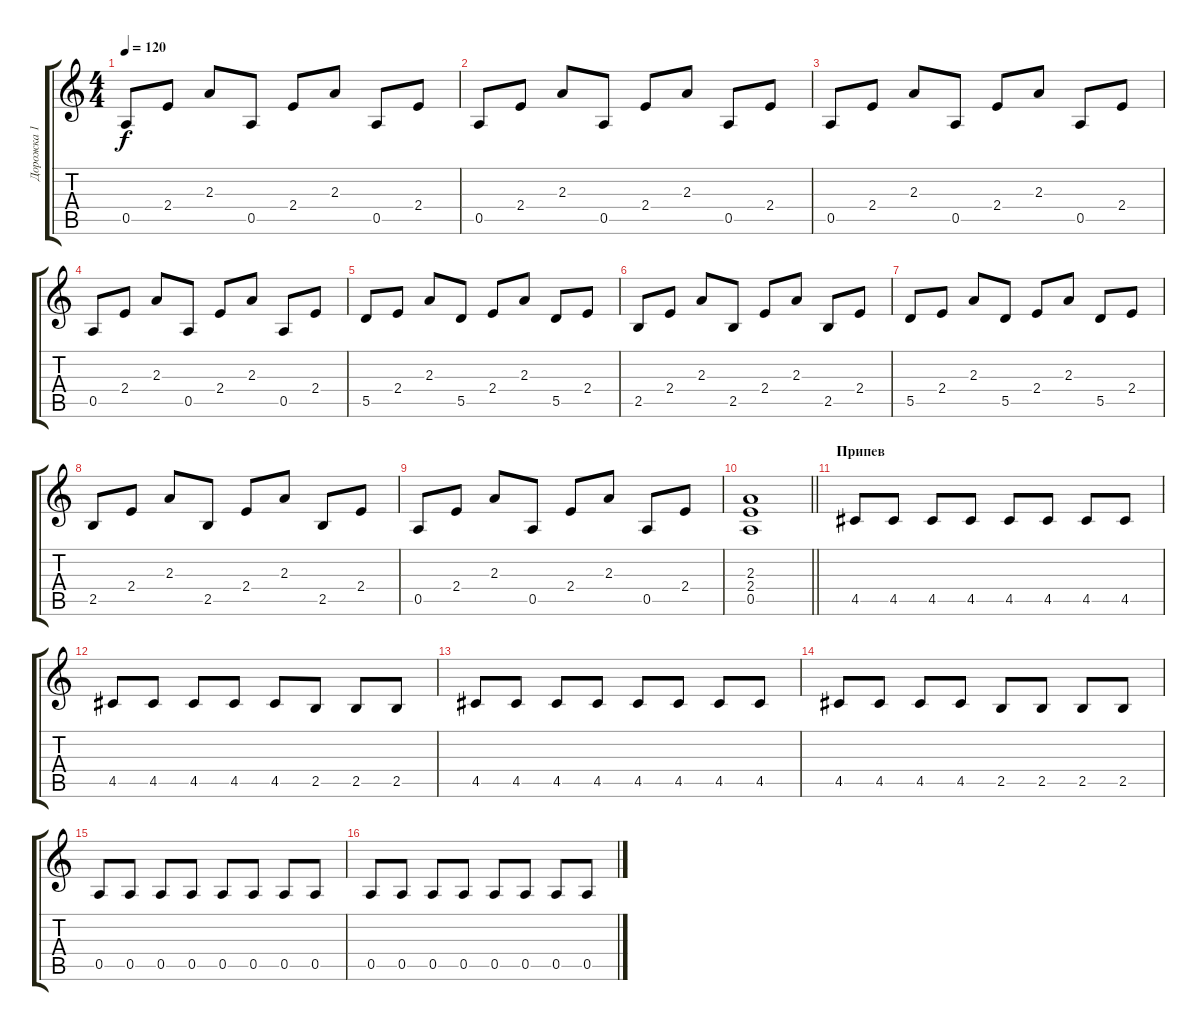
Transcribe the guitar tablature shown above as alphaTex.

\track ("Дорожка 1" "Дорожка 1") {instrument electricguitarclean}
\staff {score tabs}
\tuning (E4 B3 G3 D3 A2 E2) {hide}
\ts (4 4)
\tempo 120
\clef g2
\ks c
0.5.8{dy f} 2.4.8 2.3.8 0.5.8 2.4.8 2.3.8 0.5.8 2.4.8 |
0.5.8 2.4.8 2.3.8 0.5.8 2.4.8 2.3.8 0.5.8 2.4.8 |
0.5.8 2.4.8 2.3.8 0.5.8 2.4.8 2.3.8 0.5.8 2.4.8 |
0.5.8 2.4.8 2.3.8 0.5.8 2.4.8 2.3.8 0.5.8 2.4.8 |
5.5.8 2.4.8 2.3.8 5.5.8 2.4.8 2.3.8 5.5.8 2.4.8 |
2.5.8 2.4.8 2.3.8 2.5.8 2.4.8 2.3.8 2.5.8 2.4.8 |
5.5.8 2.4.8 2.3.8 5.5.8 2.4.8 2.3.8 5.5.8 2.4.8 |
2.5.8 2.4.8 2.3.8 2.5.8 2.4.8 2.3.8 2.5.8 2.4.8 |
0.5.8 2.4.8 2.3.8 0.5.8 2.4.8 2.3.8 0.5.8 2.4.8 |
\barLineRight lightlight
(2.3 2.4 0.5).1 |
\section ("" "Припев")
4.5.8 4.5.8 4.5.8 4.5.8 4.5.8 4.5.8 4.5.8 4.5.8 |
4.5.8 4.5.8 4.5.8 4.5.8 4.5.8 2.5.8 2.5.8 2.5.8 |
4.5.8 4.5.8 4.5.8 4.5.8 4.5.8 4.5.8 4.5.8 4.5.8 |
4.5.8 4.5.8 4.5.8 4.5.8 2.5.8 2.5.8 2.5.8 2.5.8 |
0.5.8 0.5.8 0.5.8 0.5.8 0.5.8 0.5.8 0.5.8 0.5.8 |
0.5.8 0.5.8 0.5.8 0.5.8 0.5.8 0.5.8 0.5.8 0.5.8
